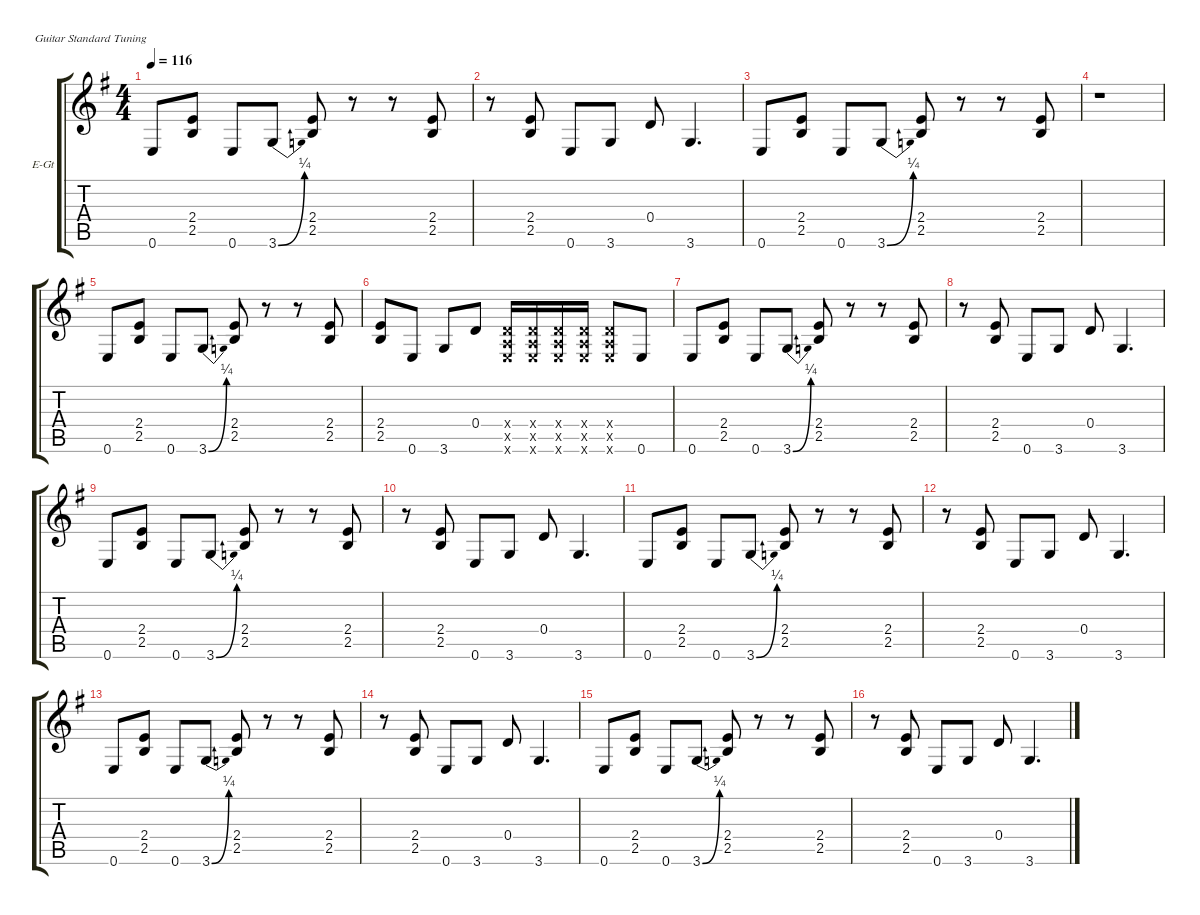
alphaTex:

\defaultSystemsLayout 4
\hideDynamics
\bracketExtendMode groupsimilarinstruments
\multiBarRest
\firstSystemTrackNameOrientation horizontal
\otherSystemsTrackNameOrientation horizontal
\track ("E.Guitar 1" "E-Gt") {multiBarRest instrument electricguitarmuted}
\staff {score tabs}
\tuning (E4 B3 G3 D3 A2 E2)
\ts (4 4)
\tempo 116
\clef g2
\ks g
0.6.8{dy f} (2.4 2.5).8 0.6.8 3.6{be (bend 0 0 60 1)}.8 (2.4 2.5).8 r.8 r.8 (2.4 2.5).8 |
r.8 (2.4 2.5).8 0.6.8 3.6.8 0.4.8 3.6.4{d} |
0.6.8 (2.4 2.5).8 0.6.8 3.6{be (bend 0 0 60 1)}.8 (2.4 2.5).8 r.8 r.8 (2.4 2.5).8 |
r.1 |
0.6.8{dy mf} (2.4 2.5).8 0.6.8 3.6{be (bend 0 0 60 1)}.8 (2.4 2.5).8 r.8 r.8 (2.4 2.5).8 |
(2.4 2.5).8 0.6.8 3.6.8 0.4.8 (0.4{x} 0.5{x} 0.6{x}).16 (0.4{x} 0.5{x} 0.6{x}).16 (0.4{x} 0.5{x} 0.6{x}).16 (0.4{x} 0.5{x} 0.6{x}).16 (0.4{x} 0.5{x} 0.6{x}).8 0.6.8 |
0.6.8 (2.4 2.5).8 0.6.8 3.6{be (bend 0 0 60 1)}.8 (2.4 2.5).8 r.8 r.8 (2.4 2.5).8 |
r.8 (2.4 2.5).8 0.6.8 3.6.8 0.4.8 3.6.4{d} |
0.6.8 (2.4 2.5).8 0.6.8 3.6{be (bend 0 0 60 1)}.8 (2.4 2.5).8 r.8 r.8 (2.4 2.5).8 |
r.8 (2.4 2.5).8 0.6.8 3.6.8 0.4.8 3.6.4{d} |
0.6.8 (2.4 2.5).8 0.6.8 3.6{be (bend 0 0 60 1)}.8 (2.4 2.5).8 r.8 r.8 (2.4 2.5).8 |
r.8 (2.4 2.5).8 0.6.8 3.6.8 0.4.8 3.6.4{d} |
0.6.8 (2.4 2.5).8 0.6.8 3.6{be (bend 0 0 60 1)}.8 (2.4 2.5).8 r.8 r.8 (2.4 2.5).8 |
r.8 (2.4 2.5).8 0.6.8 3.6.8 0.4.8 3.6.4{d} |
0.6.8 (2.4 2.5).8 0.6.8 3.6{be (bend 0 0 60 1)}.8 (2.4 2.5).8 r.8 r.8 (2.4 2.5).8 |
r.8 (2.4 2.5).8 0.6.8 3.6.8 0.4.8 3.6.4{d}
